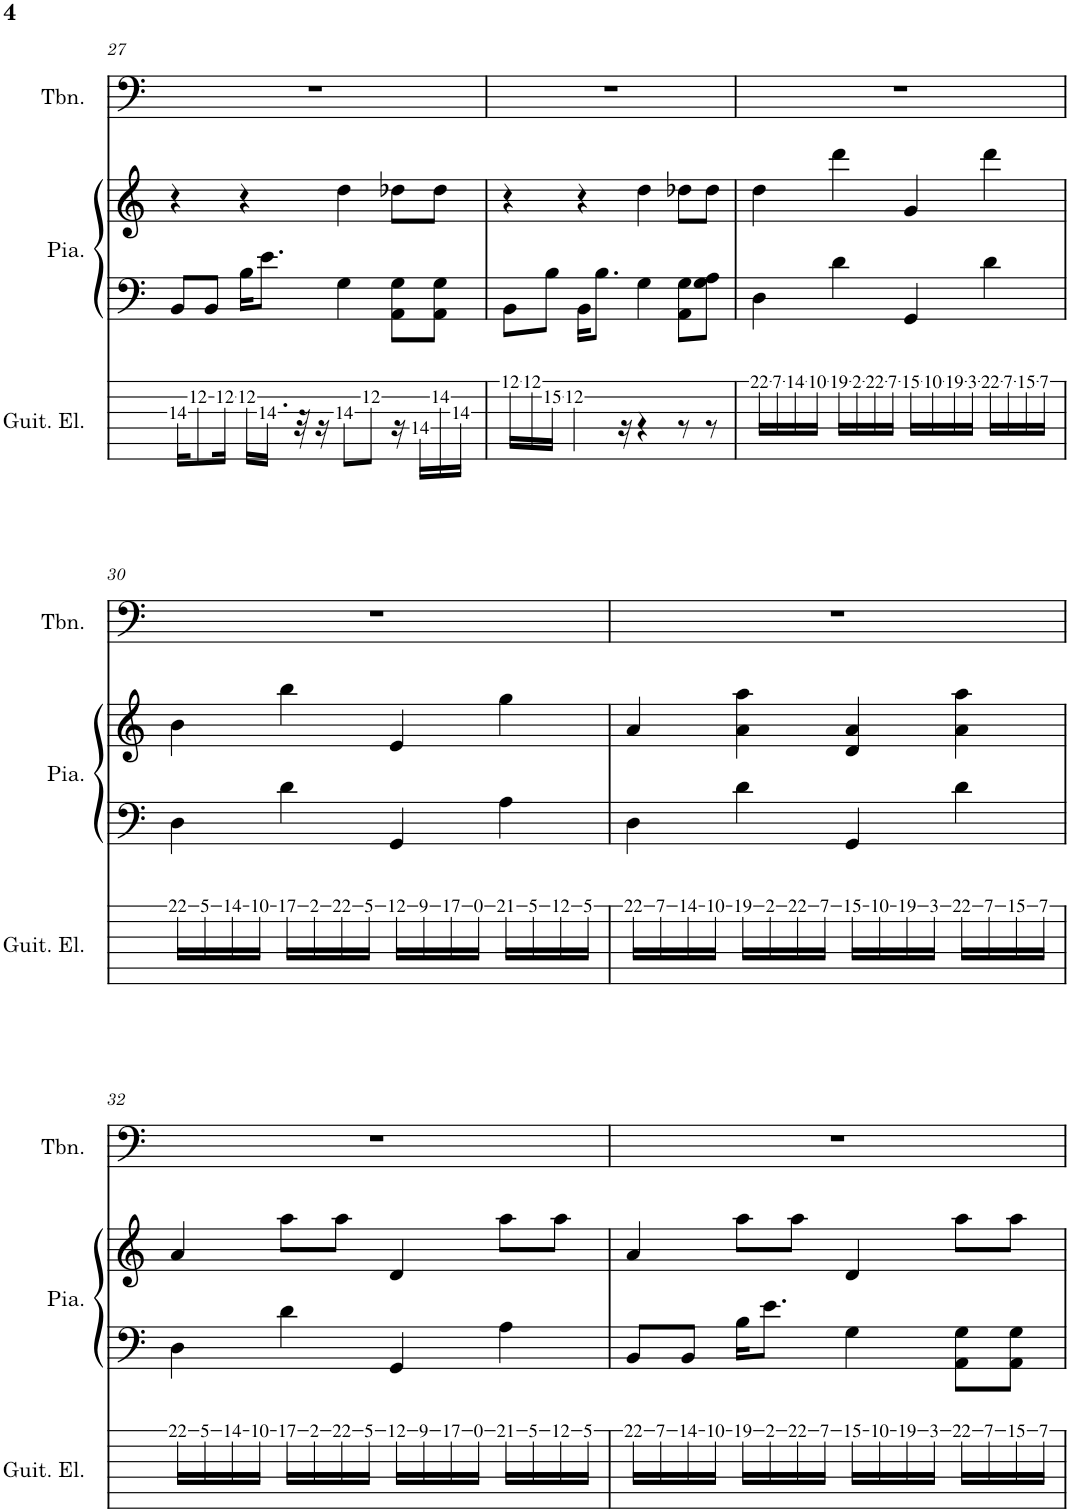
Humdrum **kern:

**kern	**kern	**kern	**kern
*part3	*part2	*part2	*part1
*staff4	*staff3	*staff2	*staff1
*I"Guitare électrique	*I"Piano	*	*I"Trombone
*I'Guit. El.	*I'Pia.	*	*I'Tbn.
!!LO:PB:g=z
*	*clefF4	*clefG2	*clefF4
*k[]	*k[]	*k[]	*k[]
*M4/4	*M4/4	*M4/4	*M4/4
=27	=27	=27	=27
16a\KL	8BB/L	4r	1r
8b\	.	.	.
.	8BB/J	.	.
16b\Jk	.	.	.
16b\LL	16B\KL	4r	.
16.a\JJ	8.e\J	.	.
32r	.	.	.
16r	.	.	.
8a\L	4G\	4dd\	.
8b\J	.	.	.
16r	8AA\ 8G\L	8dd-X\L	.
16e\LL	.	.	.
16cc#\	8AA\ 8G\J	8dd-\J	.
16a\JJ	.	.	.
=28	=28	=28	=28
16ee\LL	8BB\L	4r	1r
16ee\	.	.	.
16dd\JJ	8B\J	.	.
4b\	.	.	.
.	16BB\KL	4r	.
.	8.B\J	.	.
16r	.	.	.
4r	4G\	4dd\	.
8r	8AA\ 8G\L	8dd-X\L	.
8r	8G\ 8A\J	8dd-\J	.
=29	=29	=29	=29
16ddd\LL	4D\	4dd\	1r
16b\	.	.	.
16gg-X\	.	.	.
16dd\JJ	.	.	.
16bb\LL	4d\	4ddd\	.
16g-X\	.	.	.
16ddd\	.	.	.
16b\JJ	.	.	.
16ggn\LL	4GG/	4g/	.
16dd\	.	.	.
16bb\	.	.	.
16gn\JJ	.	.	.
16ddd\LL	4d\	4ddd\	.
16b\	.	.	.
16gg\	.	.	.
16b\JJ	.	.	.
!!LO:LB:g=z
=30	=30	=30	=30
16ddd\LL	4D\	4b\	1r
16a\	.	.	.
16gg-X\	.	.	.
16dd\JJ	.	.	.
16aa\LL	4d\	4bb\	.
16g-X\	.	.	.
16ddd\	.	.	.
16a\JJ	.	.	.
16ee\LL	4GG/	4e/	.
16dd-X\	.	.	.
16aa\	.	.	.
16e\JJ	.	.	.
16ddd-X\LL	4A\	4gg\	.
16a\	.	.	.
16ee\	.	.	.
16a\JJ	.	.	.
=31	=31	=31	=31
16ddd\LL	4D\	4a/	1r
16b\	.	.	.
16gg-X\	.	.	.
16dd\JJ	.	.	.
16bb\LL	4d\	4a\ 4aa\	.
16g-X\	.	.	.
16ddd\	.	.	.
16b\JJ	.	.	.
16ggn\LL	4GG/	4d/ 4a/	.
16dd\	.	.	.
16bb\	.	.	.
16gn\JJ	.	.	.
16ddd\LL	4d\	4a\ 4aa\	.
16b\	.	.	.
16gg\	.	.	.
16b\JJ	.	.	.
!!LO:LB:g=z
=32	=32	=32	=32
16ddd\LL	4D\	4a/	1r
16a\	.	.	.
16gg-X\	.	.	.
16dd\JJ	.	.	.
16aa\LL	4d\	8aa\L	.
16g-X\	.	.	.
16ddd\	.	8aa\J	.
16a\JJ	.	.	.
16ee\LL	4GG/	4d/	.
16dd-X\	.	.	.
16aa\	.	.	.
16e\JJ	.	.	.
16ddd-X\LL	4A\	8aa\L	.
16a\	.	.	.
16ee\	.	8aa\J	.
16a\JJ	.	.	.
=33	=33	=33	=33
16ddd\LL	8BB/L	4a/	1r
16b\	.	.	.
16gg-X\	8BB/J	.	.
16dd\JJ	.	.	.
16bb\LL	16B\KL	8aa\L	.
16g-X\	8.e\J	.	.
16ddd\	.	8aa\J	.
16b\JJ	.	.	.
16ggn\LL	4G\	4d/	.
16dd\	.	.	.
16bb\	.	.	.
16gn\JJ	.	.	.
16ddd\LL	8AA\ 8G\L	8aa\L	.
16b\	.	.	.
16gg\	8AA\ 8G\J	8aa\J	.
16b\JJ	.	.	.
=	=	=	=
*-	*-	*-	*-
